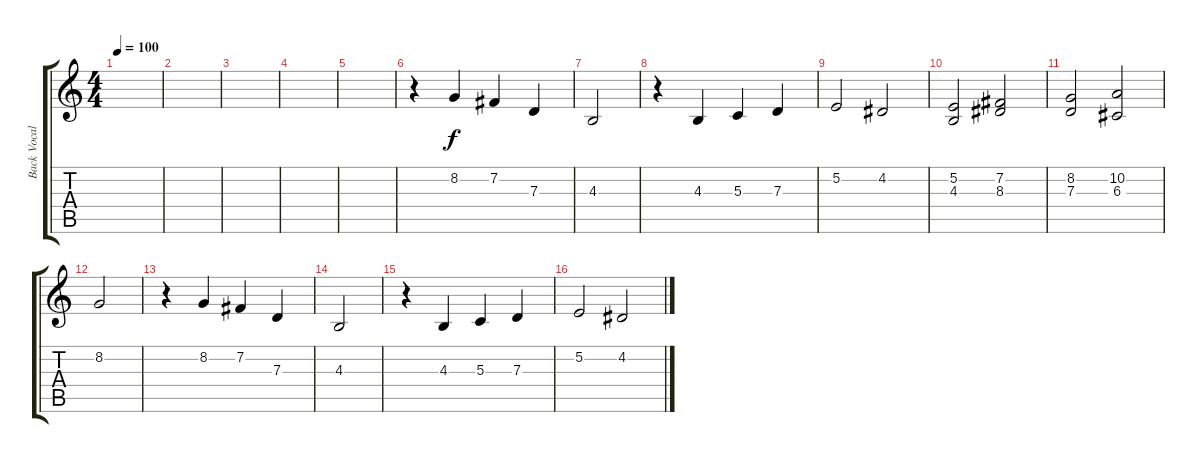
\track ("Back Vocals" "Back Vocal") {instrument choiraahs}
\staff {score tabs}
\tuning (E4 B3 G3 D3 A2 E2) {hide}
\ts (4 4)
\tempo 100
\clef g2
\ks c
|
|
|
|
|
r.4 8.2.4 7.2.4 7.3.4 |
4.3.2 |
r.4 4.3.4 5.3.4 7.3.4 |
5.2.2 4.2.2 |
(5.2 4.3).2 (7.2 8.3).2 |
(8.2 7.3).2 (10.2 6.3).2 |
8.2.2 |
r.4 8.2.4 7.2.4 7.3.4 |
4.3.2 |
r.4 4.3.4 5.3.4 7.3.4 |
5.2.2 4.2.2
